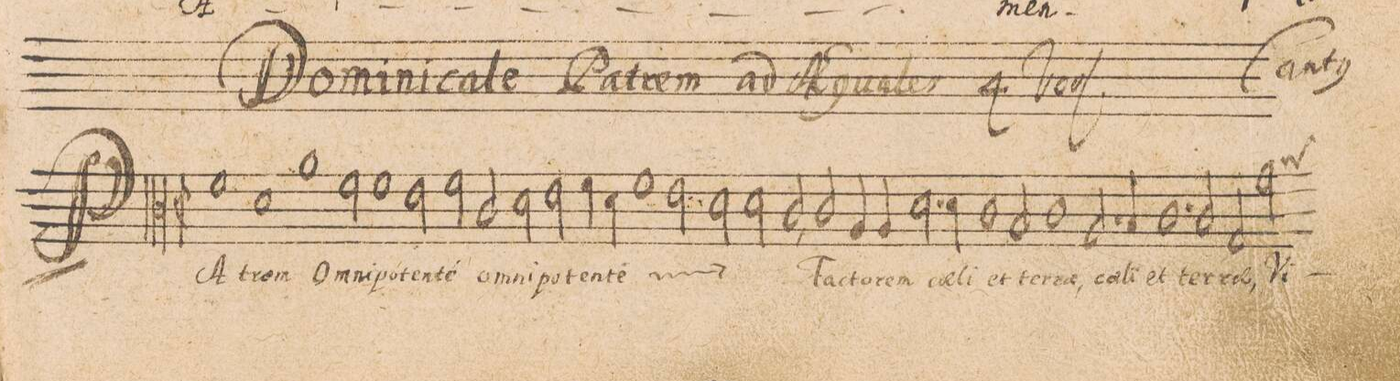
**kern	**text
*I"CANTVS.	*
*clefC3	*
*k[]	*
*met(C|)	*
*M2/1	*
1f	PA-
1d	-trem
=2-	=2-
1a	O-
*2\right	*
2f\	-mni-
1f	-po-
=3-	=3-
2e\	-ten-
2f\	-te(m)
2c/	o-
=4-	=4-
2d\	-mni-
2e\	-po-
4f\	-ten-
4d\	-te(m)
*	*ij
1f	o-
=5-	=5-
2e\	-mni-
2d\	-po-
2d\	-ten-
=6-	=6-
2c,</	-te(m)
*	*Xij
2c/	Fac-
4A/	-to-
4A/	-rem
2.d\	cae-
=7-	=7-
4d\	-li
1c	et
2B/	ter-
=8-	=8-
1c	-rae,
2.A/	cae-
4B/	-li
=9-	=9-
1.c	et
2c/	ter-
=10-	=10-
2G/	-rae,
*custos:a	*
2g\	Vi-
*-	*-
